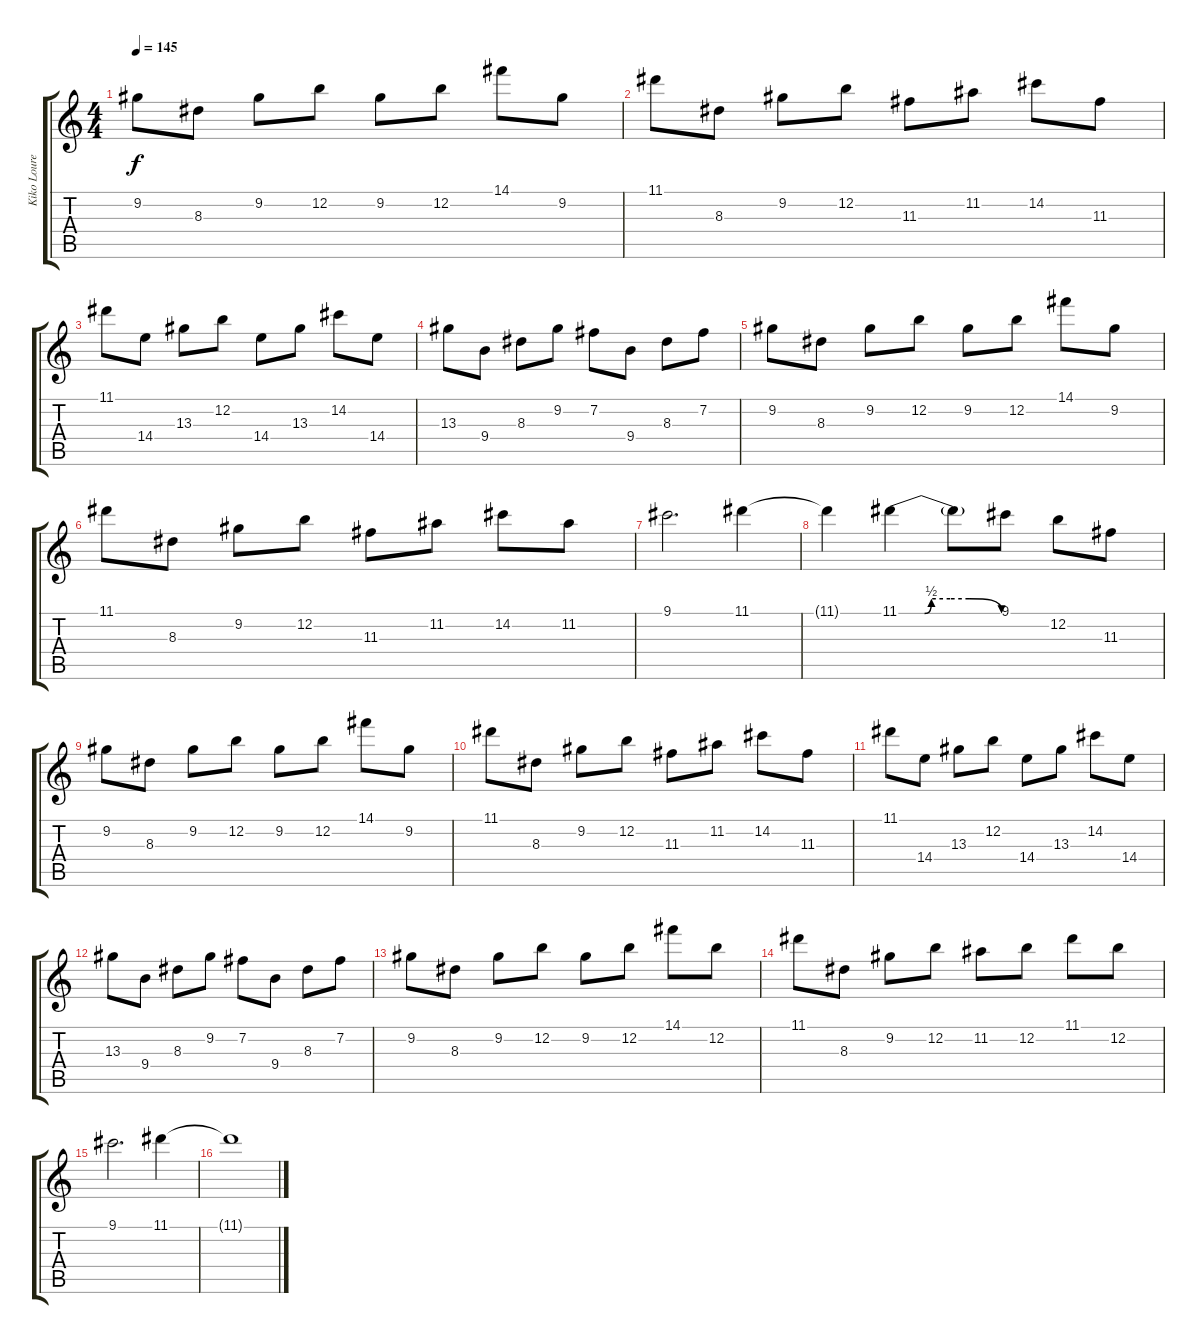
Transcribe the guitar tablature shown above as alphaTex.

\track ("Kiko Loureiro" "Kiko Loure") {instrument distortionguitar}
\staff {score tabs}
\tuning (E4 B3 G3 D3 A2 E2) {hide}
\ts (4 4)
\tempo 145
\clef g2
\ks c
9.2.8{dy f instrument distortionguitar} 8.3.8 9.2.8 12.2.8 9.2.8 12.2.8 14.1.8 9.2.8 |
11.1.8 8.3.8 9.2.8 12.2.8 11.3.8 11.2.8 14.2.8 11.3.8 |
11.1.8 14.4.8 13.3.8 12.2.8 14.4.8 13.3.8 14.2.8 14.4.8 |
13.3.8 9.4.8 8.3.8 9.2.8 7.2.8 9.4.8 8.3.8 7.2.8 |
9.2.8 8.3.8 9.2.8 12.2.8 9.2.8 12.2.8 14.1.8 9.2.8 |
11.1.8 8.3.8 9.2.8 12.2.8 11.3.8 11.2.8 14.2.8 11.2.8 |
9.1.2{d} 11.1.4 |
11.1{t}.4 11.1{be (custom 0 0 15 0 19 2 30 2 41 2 60 0)}.4 11.1{t}.8 9.1.8 12.2.8 11.3.8 |
9.2.8 8.3.8 9.2.8 12.2.8 9.2.8 12.2.8 14.1.8 9.2.8 |
11.1.8 8.3.8 9.2.8 12.2.8 11.3.8 11.2.8 14.2.8 11.3.8 |
11.1.8 14.4.8 13.3.8 12.2.8 14.4.8 13.3.8 14.2.8 14.4.8 |
13.3.8 9.4.8 8.3.8 9.2.8 7.2.8 9.4.8 8.3.8 7.2.8 |
9.2.8 8.3.8 9.2.8 12.2.8 9.2.8 12.2.8 14.1.8 12.2.8 |
11.1.8 8.3.8 9.2.8 12.2.8 11.2.8 12.2.8 11.1.8 12.2.8 |
9.1.2{d} 11.1.4 |
11.1{t}.1
